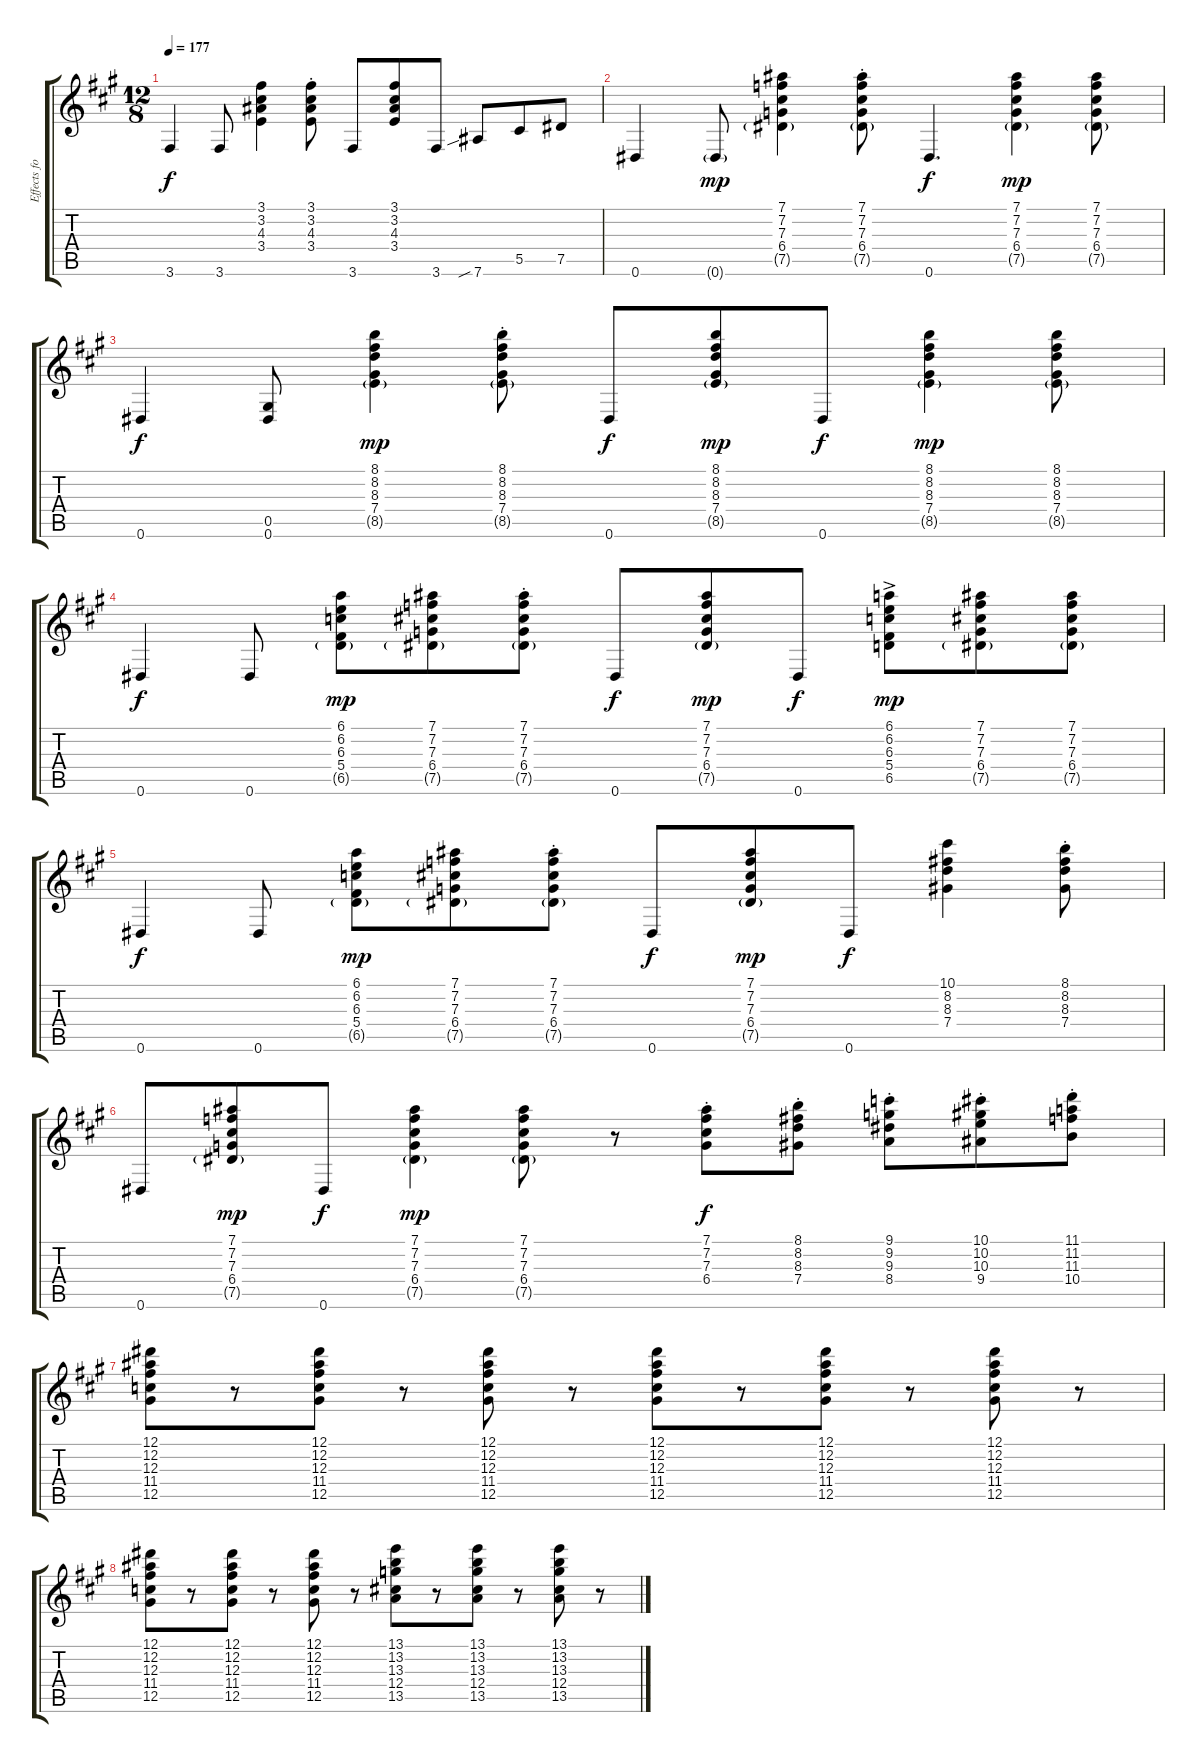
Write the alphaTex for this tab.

\track ("Effects for Guitar 1" "Effects fo") {instrument electricguitarjazz}
\staff {score tabs}
\tuning (Eb4 Bb3 Gb3 Db3 Ab2 Eb2) {hide}
\ts (12 8)
\tempo 177
\clef g2
\ks a
3.6.4{dy f} 3.6.8 (3.1 3.2 4.3 3.4).4 (3.1{st} 3.2{st} 4.3{st} 3.4{st}).8 3.6.8 (3.1 3.2 4.3 3.4).8 3.6.8 7.6{sib}.8 5.5.8 7.5.8 |
0.6.4 0.6{g}.8{dy mp} (7.1 7.2 7.3 6.4 7.5{g}).4 (7.1{st} 7.2{st} 7.3{st} 6.4{st} 7.5{g st}).8 0.6.4{d dy f} (7.1 7.2 7.3 6.4 7.5{g}).4{dy mp} (7.1 7.2 7.3 6.4 7.5{g}).8 |
0.6.4{dy f} (0.5 0.6).8 (8.1 8.2 8.3 7.4 8.5{g}).4{dy mp} (8.1{st} 8.2{st} 8.3{st} 7.4{st} 8.5{g st}).8 0.6.8{dy f} (8.1 8.2 8.3 7.4 8.5{g}).8{dy mp} 0.6.8{dy f} (8.1 8.2 8.3 7.4 8.5{g}).4{dy mp} (8.1 8.2 8.3 7.4 8.5{g}).8 |
0.6.4{dy f} 0.6.8 (6.1 6.2 6.3 5.4 6.5{g}).8{dy mp} (7.1 7.2 7.3 6.4 7.5{g}).8 (7.1{st} 7.2{st} 7.3{st} 6.4{st} 7.5{g st}).8 0.6.8{dy f} (7.1 7.2 7.3 6.4 7.5{g}).8{dy mp} 0.6.8{dy f} (6.1{ac} 6.2{ac} 6.3{ac} 5.4{ac} 6.5).8{dy mp} (7.1 7.2 7.3 6.4 7.5{g}).8 (7.1 7.2 7.3 6.4 7.5{g}).8 |
0.6.4{dy f} 0.6.8 (6.1 6.2 6.3 5.4 6.5{g}).8{dy mp} (7.1 7.2 7.3 6.4 7.5{g}).8 (7.1{st} 7.2{st} 7.3{st} 6.4{st} 7.5{g st}).8 0.6.8{dy f} (7.1 7.2 7.3 6.4 7.5{g}).8{dy mp} 0.6.8{dy f} (10.1 8.2 8.3 7.4).4 (8.1{st} 8.2{st} 8.3{st} 7.4{st}).8 |
0.6.8 (7.1 7.2 7.3 6.4 7.5{g}).8{dy mp} 0.6.8{dy f} (7.1 7.2 7.3 6.4 7.5{g}).4{dy mp} (7.1 7.2 7.3 6.4 7.5{g}).8 r.8 (7.1{st} 7.2{st} 7.3{st} 6.4{st}).8{dy f} (8.1{st} 8.2{st} 8.3{st} 7.4{st}).8 (9.1{st} 9.2{st} 9.3{st} 8.4{st}).8 (10.1{st} 10.2{st} 10.3{st} 9.4{st}).8 (11.1{st} 11.2{st} 11.3{st} 10.4{st}).8 |
(12.1 12.2 12.3 11.4 12.5).8 r.8 (12.1 12.2 12.3 11.4 12.5).8 r.8 (12.1 12.2 12.3 11.4 12.5).8 r.8 (12.1 12.2 12.3 11.4 12.5).8 r.8 (12.1 12.2 12.3 11.4 12.5).8 r.8 (12.1 12.2 12.3 11.4 12.5).8 r.8 |
(12.1 12.2 12.3 11.4 12.5).8 r.8 (12.1 12.2 12.3 11.4 12.5).8 r.8 (12.1 12.2 12.3 11.4 12.5).8 r.8 (13.1 13.2 13.3 12.4 13.5).8 r.8 (13.1 13.2 13.3 12.4 13.5).8 r.8 (13.1 13.2 13.3 12.4 13.5).8 r.8
